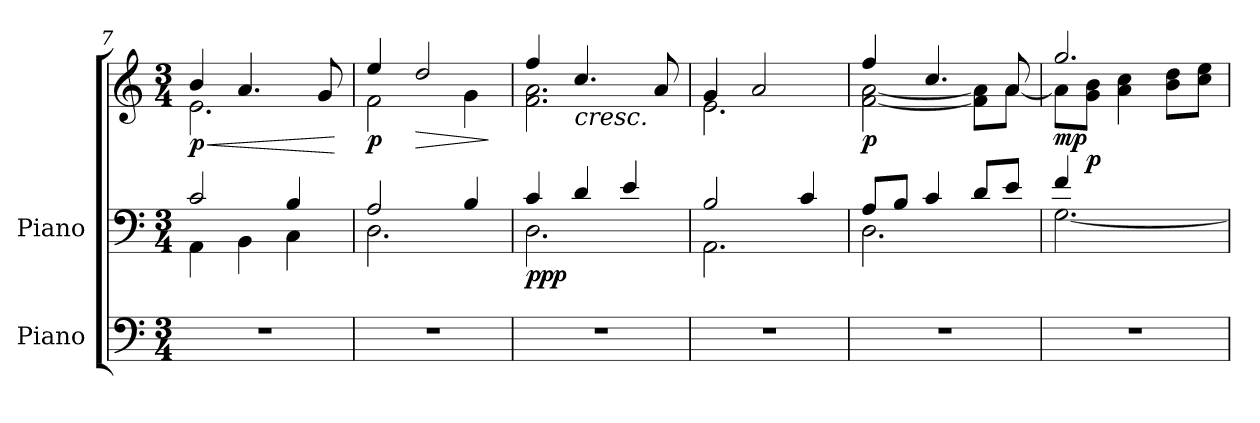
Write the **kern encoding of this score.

**kern	**kern	**kern	**dynam
*part2	*part1	*part1	*part1
*staff3	*staff2	*staff1	*staff1/2
*I"Piano	*I"Piano	*	*
*I'Pno	*I'Pno	*	*
!!LO:LB:g=z
*clefF4	*clefF4	*clefG2	*
*k[]	*k[]	*k[]	*
*M3/4	*M3/4	*M3/4	*
=7	=7	=7	=7
*	*^	*	*
!	!	!	!	!LO:HP:b
*	*	*	*^	*
!	!	!	!	!	!LO:DY:n=1:b
2.r	2c/	4AA\	4b/	2.e\	< p
.	.	4BB\	4.a/	.	.
.	4B/	4C\	.	.	.
.	.	.	8g/	.	.
*	*v	*v	*	*	*
*	*	*v	*v	*
.	.	.	[
=8	=8	=8	=8
*	*^	*^	*
!	!	!	!	!	!LO:DY:b
2.r	2A/	2.D\	4ee/	2f\	p
!	!	!	!	!	!LO:HP:b
.	.	.	2dd/	.	>
.	4B/	.	.	4g\	.
*	*v	*v	*	*	*
*	*	*v	*v	*
.	.	.	]
=9	=9	=9	=9
*	*^	*^	*
!	!	!	!	!	!LO:DY:b=2
!	!	!	!	!	!LO:DY:n=1:b
2.r	4c/	2.D\	4ff/	2.f\ 2.a\	pp p
!	!	!	!	!	!LO:HP:b
.	4d/	.	4.cc/	.	<
.	4e/	.	.	.	.
.	.	.	8a/	.	.
=10	=10	=10	=10	=10	=10
2.r	2B/	2.AA\	4g/	2.e\	.
.	.	.	2a/	.	.
.	4c/	.	.	.	.
=11	=11	=11	=11	=11	=11
!	!	!	!	!	!LO:DY:b
2.r	8A/L	2.D\	4ff/	[2f\ [2a\	p
.	8B/J	.	.	.	.
.	4c/	.	4.cc/	.	.
.	8d/L	.	.	8f\] 8a\]L	.
.	8e/J	.	8a/	[8a\J	.
*	*v	*v	*	*	*
*	*	*v	*v	*
.	.	.	[
=12	=12	=12	=12
*	*^	*^	*
!	!	!	!	!	!LO:DY:b
2.r	4f/	[2.G\	2.gg/	8a\L]	mp
!	!	!	!	!	!LO:DY:b
.	.	.	.	8g\ 8b\J	p
.	2ryy	.	.	4a\ 4cc\	.
.	.	.	.	8b\ 8dd\L	.
.	.	.	.	8cc\ 8ee\J	.
*	*v	*v	*	*	*
*	*	*v	*v	*
=	=	=	=
*-	*-	*-	*-
